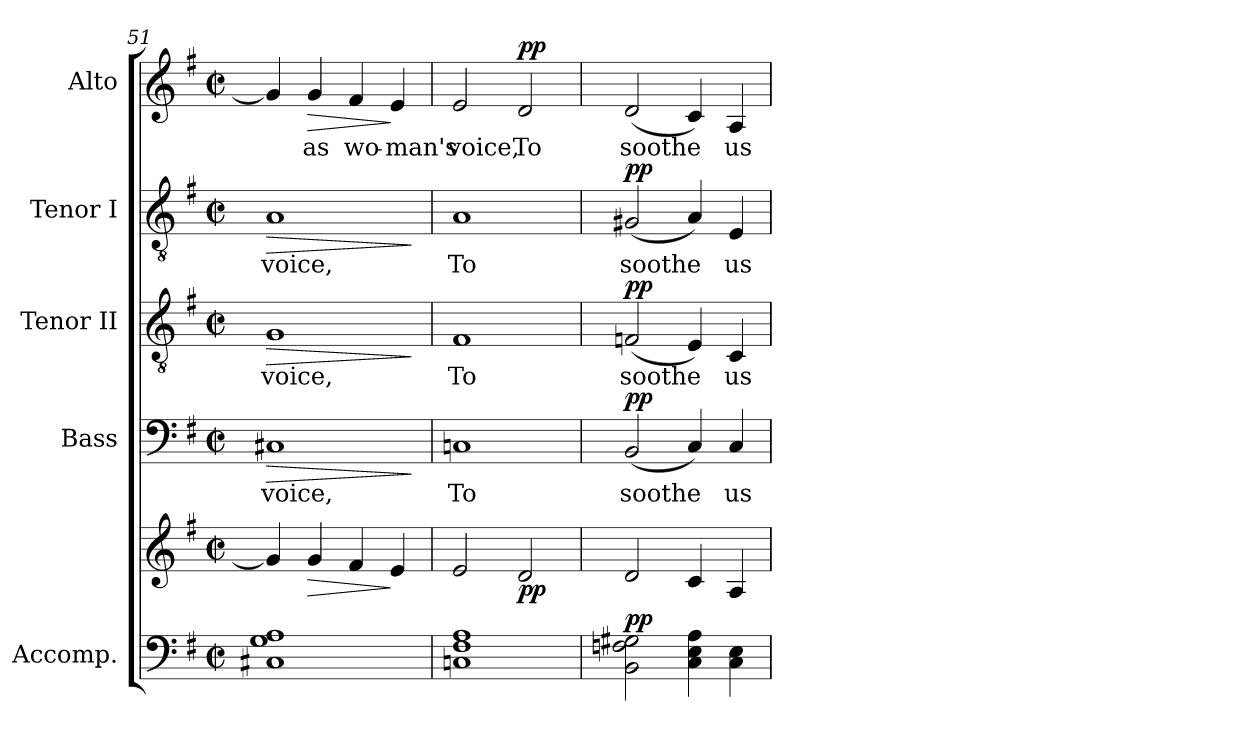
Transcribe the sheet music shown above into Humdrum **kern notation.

**kern	**kern	**dynam	**kern	**text	**dynam	**kern	**text	**dynam	**kern	**text	**dynam	**kern	**text	**dynam
*part5	*part5	*part5	*part4	*part4	*part4	*part3	*part3	*part3	*part2	*part2	*part2	*part1	*part1	*part1
*staff6	*staff5	*staff5/6	*staff4	*staff4	*staff4	*staff3	*staff3	*staff3	*staff2	*staff2	*staff2	*staff1	*staff1	*staff1
*I"Accomp.	*	*	*I"Bass	*	*	*I"Tenor II	*	*	*I"Tenor I	*	*	*I"Alto	*	*
*	*	*	*I'B	*	*	*I'T II	*	*	*I'T I	*	*	*I'A	*	*
!!LO:LB:g=z
*clefF4	*clefG2	*	*clefF4	*	*	*clefGv2	*	*	*clefGv2	*	*	*clefG2	*	*
*k[f#]	*k[f#]	*	*k[f#]	*	*	*k[f#]	*	*	*k[f#]	*	*	*k[f#]	*	*
*G:	*G:	*	*G:	*	*	*G:	*	*	*G:	*	*	*G:	*	*
*M2/2	*M2/2	*	*M2/2	*	*	*M2/2	*	*	*M2/2	*	*	*M2/2	*	*
*met(c|)	*met(c|)	*	*met(c|)	*	*	*met(c|)	*	*	*met(c|)	*	*	*met(c|)	*	*
=51	=51	=51	=51	=51	=51	=51	=51	=51	=51	=51	=51	=51	=51	=51
!	!	!	!	!LO:LY:b	!LO:HP:b	!	!LO:LY:b	!LO:HP:b	!	!LO:LY:b	!LO:HP:b	!	!	!
1C#X 1G 1A	4g]	.	1C#X	voice,	>	1G	voice,	>	1A	voice,	>	4g]	.	.
!	!	!LO:HP:b	!	!	!	!	!	!	!	!	!	!	!LO:LY:b	!LO:HP:b
.	4g	>	.	.	.	.	.	.	.	.	.	4g	as	>
!	!	!	!	!	!	!	!	!	!	!	!	!	!LO:LY:b	!
.	4f#	.	.	.	.	.	.	.	.	.	.	4f#	wo-	.
!	!	!	!	!	!	!	!	!	!	!	!	!	!LO:LY:b	!
.	4e	]	.	.	.	.	.	.	.	.	.	4e	-man's	]
.	.	.	.	.	]	.	.	]	.	.	]	.	.	.
=52	=52	=52	=52	=52	=52	=52	=52	=52	=52	=52	=52	=52	=52	=52
!	!	!	!	!LO:LY:b	!	!	!LO:LY:b	!	!	!LO:LY:b	!	!	!LO:LY:b	!
1Cn 1F# 1A	2e	.	1Cn	To	.	1F#	To	.	1A	To	.	2e	voice,	.
!	!	!LO:DY:b	!	!	!	!	!	!	!	!	!	!	!LO:LY:b	!LO:DY:b
.	2d	pp	.	.	.	.	.	.	.	.	.	2d	To	pp
=53	=53	=53	=53	=53	=53	=53	=53	=53	=53	=53	=53	=53	=53	=53
!	!	!LO:DY:a=2	!	!LO:LY:b	!LO:DY:b	!	!LO:LY:b	!LO:DY:b	!	!LO:LY:b	!LO:DY:b	!	!LO:LY:b	!
2BB 2Fn 2G#X	2d	pp	(<2BB	soothe	pp	(<2Fn	soothe	pp	(<2G#X	soothe	pp	(<2d	soothe	.
4C 4E 4A	4c	.	4C)	.	.	4E)	.	.	4A)	.	.	4c)	.	.
!	!	!	!	!LO:LY:b	!	!	!LO:LY:b	!	!	!LO:LY:b	!	!	!LO:LY:b	!
4C 4E	4A	.	4C	us	.	4C	us	.	4E	us	.	4A	us	.
=	=	=	=	=	=	=	=	=	=	=	=	=	=	=
*-	*-	*-	*-	*-	*-	*-	*-	*-	*-	*-	*-	*-	*-	*-
